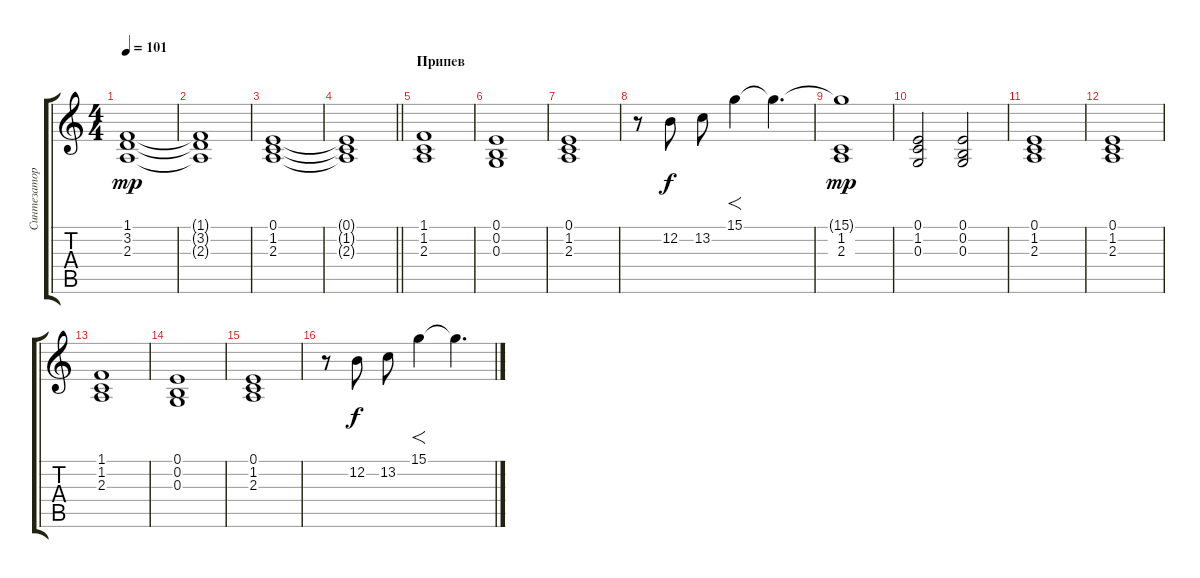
\track ("Синтезатор" "Синтезатор") {instrument synthstrings1}
\staff {score tabs}
\tuning (E4 B3 G3 D3 A2 E2) {hide}
\ts (4 4)
\tempo 101
\clef g2
\ks c
(1.1 3.2 2.3).1{dy mp} |
(1.1{t} 3.2{t} 2.3{t}).1 |
(0.1 1.2 2.3).1 |
\barLineRight lightlight
(0.1{t} 1.2{t} 2.3{t}).1 |
\section ("" "Припев")
(1.1 1.2 2.3).1 |
(0.1 0.2 0.3).1 |
(0.1 1.2 2.3).1 |
r.8 12.2.8{dy f} 13.2.8 15.1.4{f} 15.1{t}.4{d} |
(15.1{t} 1.2 2.3).1{dy mp} |
(0.1 1.2 0.3).2 (0.1 0.2 0.3).2 |
(0.1 1.2 2.3).1 |
(0.1 1.2 2.3).1 |
(1.1 1.2 2.3).1 |
(0.1 0.2 0.3).1 |
(0.1 1.2 2.3).1 |
r.8 12.2.8{dy f} 13.2.8 15.1.4{f} 15.1{t}.4{d}
